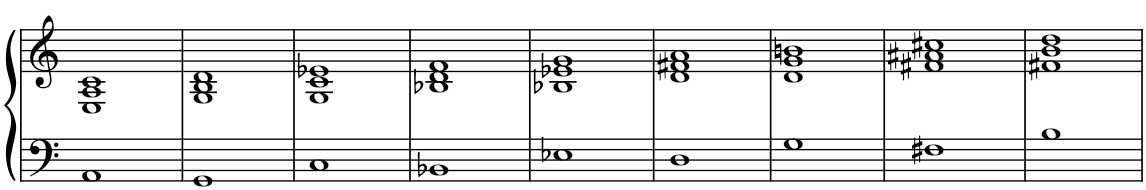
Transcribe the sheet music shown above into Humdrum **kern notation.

**kern	**kern
*part1	*part1
*staff2	*staff1
*I"Piano	*
*I'Pno.	*
!!LO:PB:g=z
*clefF4	*clefG2
*k[]	*k[]
*M4/4	*M4/4
*met(c)	*met(c)
=10	=10
1AA	1E 1A 1c
=11	=11
1GG	1G 1B 1d
=12	=12
1C	1G 1c 1e-X
=13	=13
1BB-X	1B-X 1d 1f
=14	=14
1E-X	1B-X 1e-X 1g
=15	=15
1D	1d 1f#X 1a
=16	=16
1G	1d 1g 1bn
=17	=17
1F#X	1f#X 1a#X 1cc#X
=18	=18
1B	1f#X 1b 1dd
=	=
*-	*-
